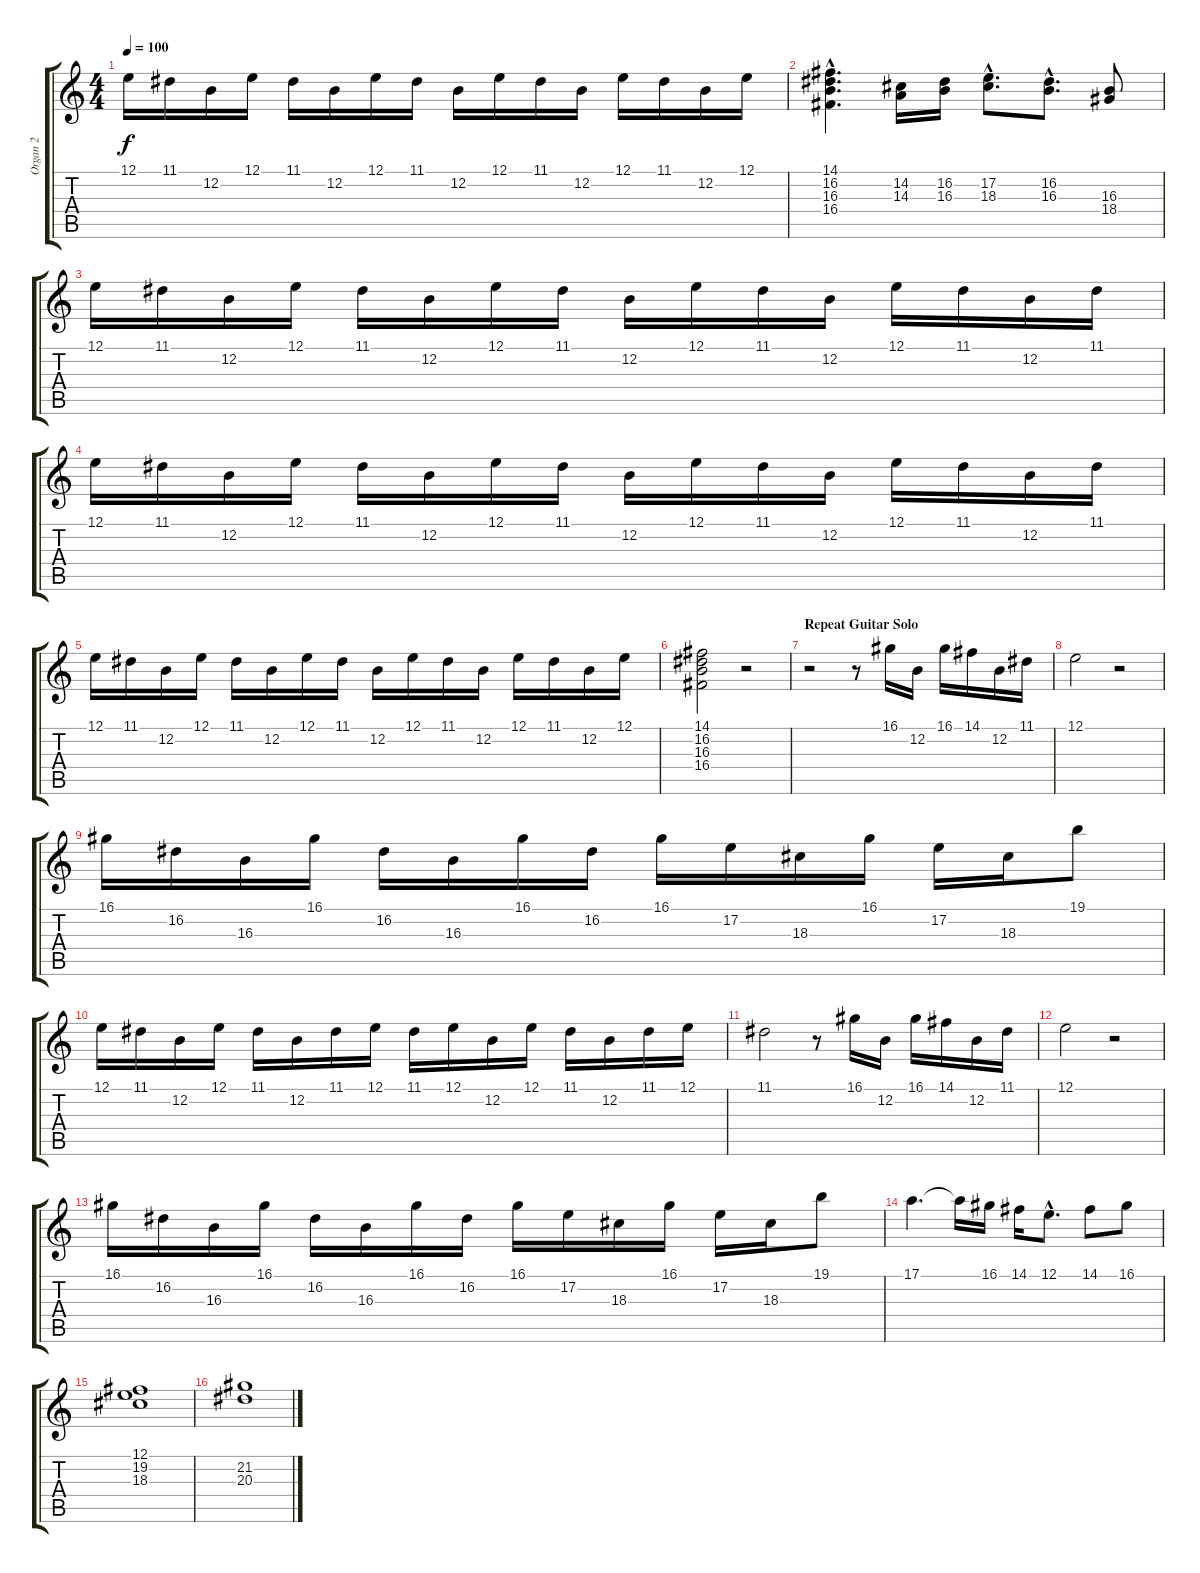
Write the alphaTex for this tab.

\track ("Organ 2" "Organ 2") {instrument fx5brightness}
\staff {score tabs}
\tuning (E4 B3 G3 D3 A2 E2) {hide}
\ts (4 4)
\tempo 100
\clef g2
\ks c
12.1.16{dy f} 11.1.16 12.2.16 12.1.16 11.1.16 12.2.16 12.1.16 11.1.16 12.2.16 12.1.16 11.1.16 12.2.16 12.1.16 11.1.16 12.2.16 12.1.16 |
(14.1{hac} 16.2{hac} 16.3{hac} 16.4{hac}).4{d} (14.2 14.3).16 (16.2 16.3).16 (17.2{hac} 18.3{hac}).8{d} (16.2{hac} 16.3{hac}).8{d} (16.3 18.4).8 |
12.1.16 11.1.16 12.2.16 12.1.16 11.1.16 12.2.16 12.1.16 11.1.16 12.2.16 12.1.16 11.1.16 12.2.16 12.1.16 11.1.16 12.2.16 11.1.16 |
12.1.16 11.1.16 12.2.16 12.1.16 11.1.16 12.2.16 12.1.16 11.1.16 12.2.16 12.1.16 11.1.16 12.2.16 12.1.16 11.1.16 12.2.16 11.1.16 |
12.1.16 11.1.16 12.2.16 12.1.16 11.1.16 12.2.16 12.1.16 11.1.16 12.2.16 12.1.16 11.1.16 12.2.16 12.1.16 11.1.16 12.2.16 12.1.16 |
(14.1 16.2 16.3 16.4).2 r.2 |
\section ("" "Repeat Guitar Solo")
r.2 r.8 16.1.16 12.2.16 16.1.16 14.1.16 12.2.16 11.1.16 |
12.1.2 r.2 |
16.1.16 16.2.16 16.3.16 16.1.16 16.2.16 16.3.16 16.1.16 16.2.16 16.1.16 17.2.16 18.3.16 16.1.16 17.2.16 18.3.16 19.1.8 |
12.1.16 11.1.16 12.2.16 12.1.16 11.1.16 12.2.16 11.1.16 12.1.16 11.1.16 12.1.16 12.2.16 12.1.16 11.1.16 12.2.16 11.1.16 12.1.16 |
11.1.2 r.8 16.1.16 12.2.16 16.1.16 14.1.16 12.2.16 11.1.16 |
12.1.2 r.2 |
16.1.16 16.2.16 16.3.16 16.1.16 16.2.16 16.3.16 16.1.16 16.2.16 16.1.16 17.2.16 18.3.16 16.1.16 17.2.16 18.3.16 19.1.8 |
17.1.4{d} 17.1{t}.16 16.1.16 14.1.16 12.1{hac}.8{d} 14.1.8 16.1.8 |
(12.1 19.2 18.3).1 |
(21.2 20.3).1
